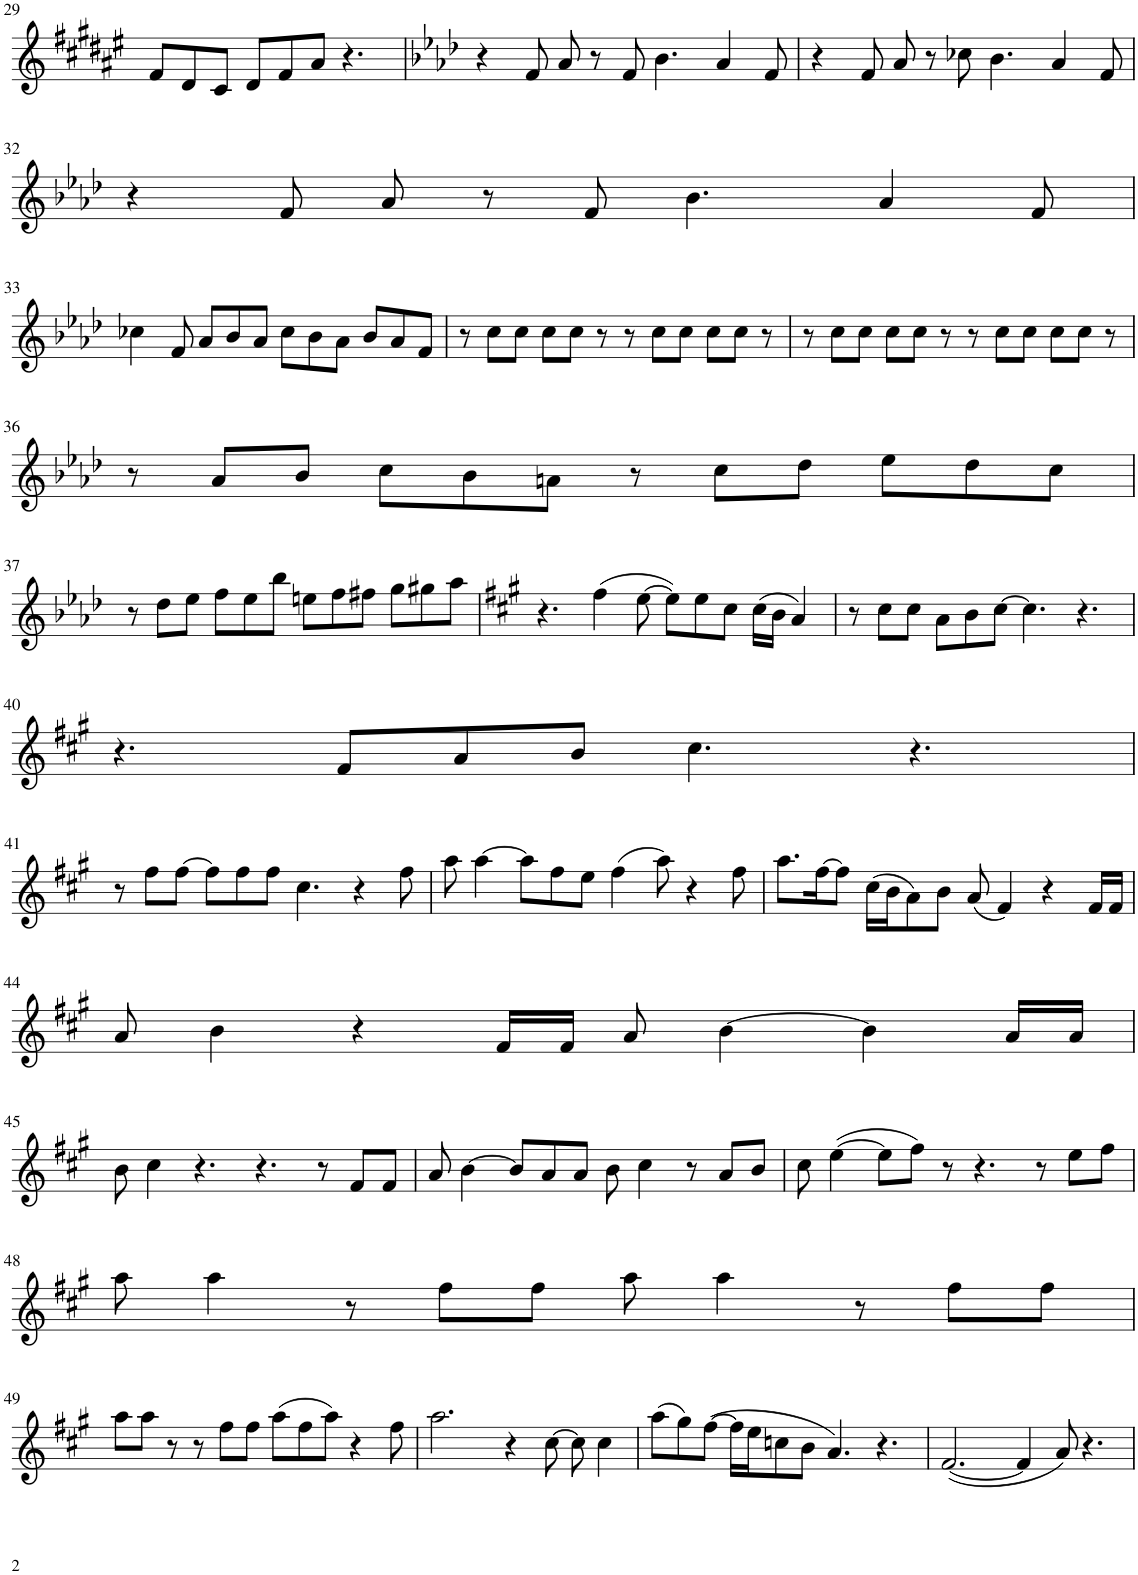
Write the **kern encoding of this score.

**kern
*part1
*staff1
*I"Melody Saxophone
*I'Mel. Sax.
!!LO:PB:g=z
*clefG2
*Trd8c14
*k[f#c#g#d#a#e#]
*M12/8
=29
8f#/L
8d#/
8c#/J
8d#/L
8f#/
8a#/J
4.r
=30
*k[b-e-a-d-]
4r
8f/
8a-/
8r
8f/
4.b-\
4a-/
8f/
=31
4r
8f/
8a-/
8r
8cc-X\
4.b-\
4a-/
8f/
!!LO:LB:g=z
=32
4r
8f/
8a-/
8r
8f/
4.b-\
4a-/
8f/
!!LO:LB:g=z
=33
4cc-X\
8f/
8a-/L
8b-/
8a-/J
8cc-\L
8b-\
8a-\J
8b-/L
8a-/
8f/J
=34
8r
8cc\L
8cc\J
8cc\L
8cc\J
8r
8r
8cc\L
8cc\J
8cc\L
8cc\J
8r
=35
8r
8cc\L
8cc\J
8cc\L
8cc\J
8r
8r
8cc\L
8cc\J
8cc\L
8cc\J
8r
!!LO:LB:g=z
=36
8r
8a-/L
8b-/J
8cc\L
8b-\
8an\J
8r
8cc\L
8dd-\J
8ee-\L
8dd-\
8cc\J
!!LO:LB:g=z
=37
8r
8dd-\L
8ee-\J
8ff\L
8ee-\
8bb-\J
8een\L
8ff\
8ff#X\J
8gg\L
8gg#X\
8aa-\J
=38
*k[f#c#g#]
4.r
(4ff#\
[8ee\
8ee\L])
8ee\
8cc#\J
(16cc#\LL
16b\JJ
4a/)
=39
8r
8cc#\L
8cc#\J
8a\L
8b\
[8cc#\J
4.cc#\]
4.r
!!LO:LB:g=z
=40
4.r
8f#/L
8a/
8b/J
4.cc#\
4.r
!!LO:LB:g=z
=41
8r
8ff#\L
[8ff#\J
8ff#\L]
8ff#\
8ff#\J
4.cc#\
4r
8ff#\
=42
8aa\
[4aa\
8aa\L]
8ff#\
8ee\J
(4ff#\
8aa\)
4r
8ff#\
=43
8.aa\L
[16ff#\K
8ff#\J]
(16cc#\LL
16b\J
8a\)
8b\J
(8a/
4f#/)
4r
16f#/LL
16f#/JJ
!!LO:LB:g=z
=44
8a/
4b\
4r
16f#/LL
16f#/JJ
8a/
[4b\
4b\]
16a/LL
16a/JJ
!!LO:LB:g=z
=45
8b\
4cc#\
4.r
4.r
8r
8f#/L
8f#/J
=46
8a/
[4b\
8b/L]
8a/
8a/J
8b\
4cc#\
8r
8a/L
8b/J
=47
8cc#\
([4ee\
8ee\L]
8ff#\J)
8r
4.r
8r
8ee\L
8ff#\J
!!LO:LB:g=z
=48
8aa\
4aa\
8r
8ff#\L
8ff#\J
8aa\
4aa\
8r
8ff#\L
8ff#\J
!!LO:LB:g=z
=49
8aa\L
8aa\J
8r
8r
8ff#\L
8ff#\J
(8aa\L
8ff#\
8aa\J)
4r
8ff#\
=50
2.aa\
4r
[8cc#\
8cc#\]
4cc#\
=51
(8aa\L
8gg#\)
([8ff#\J
16ff#\LL]
16ee\J
8ccn\
8b\J
4.a/)
4.r
=52
([2.f#/
4f#/]
8a/)
4.r
=
*-
